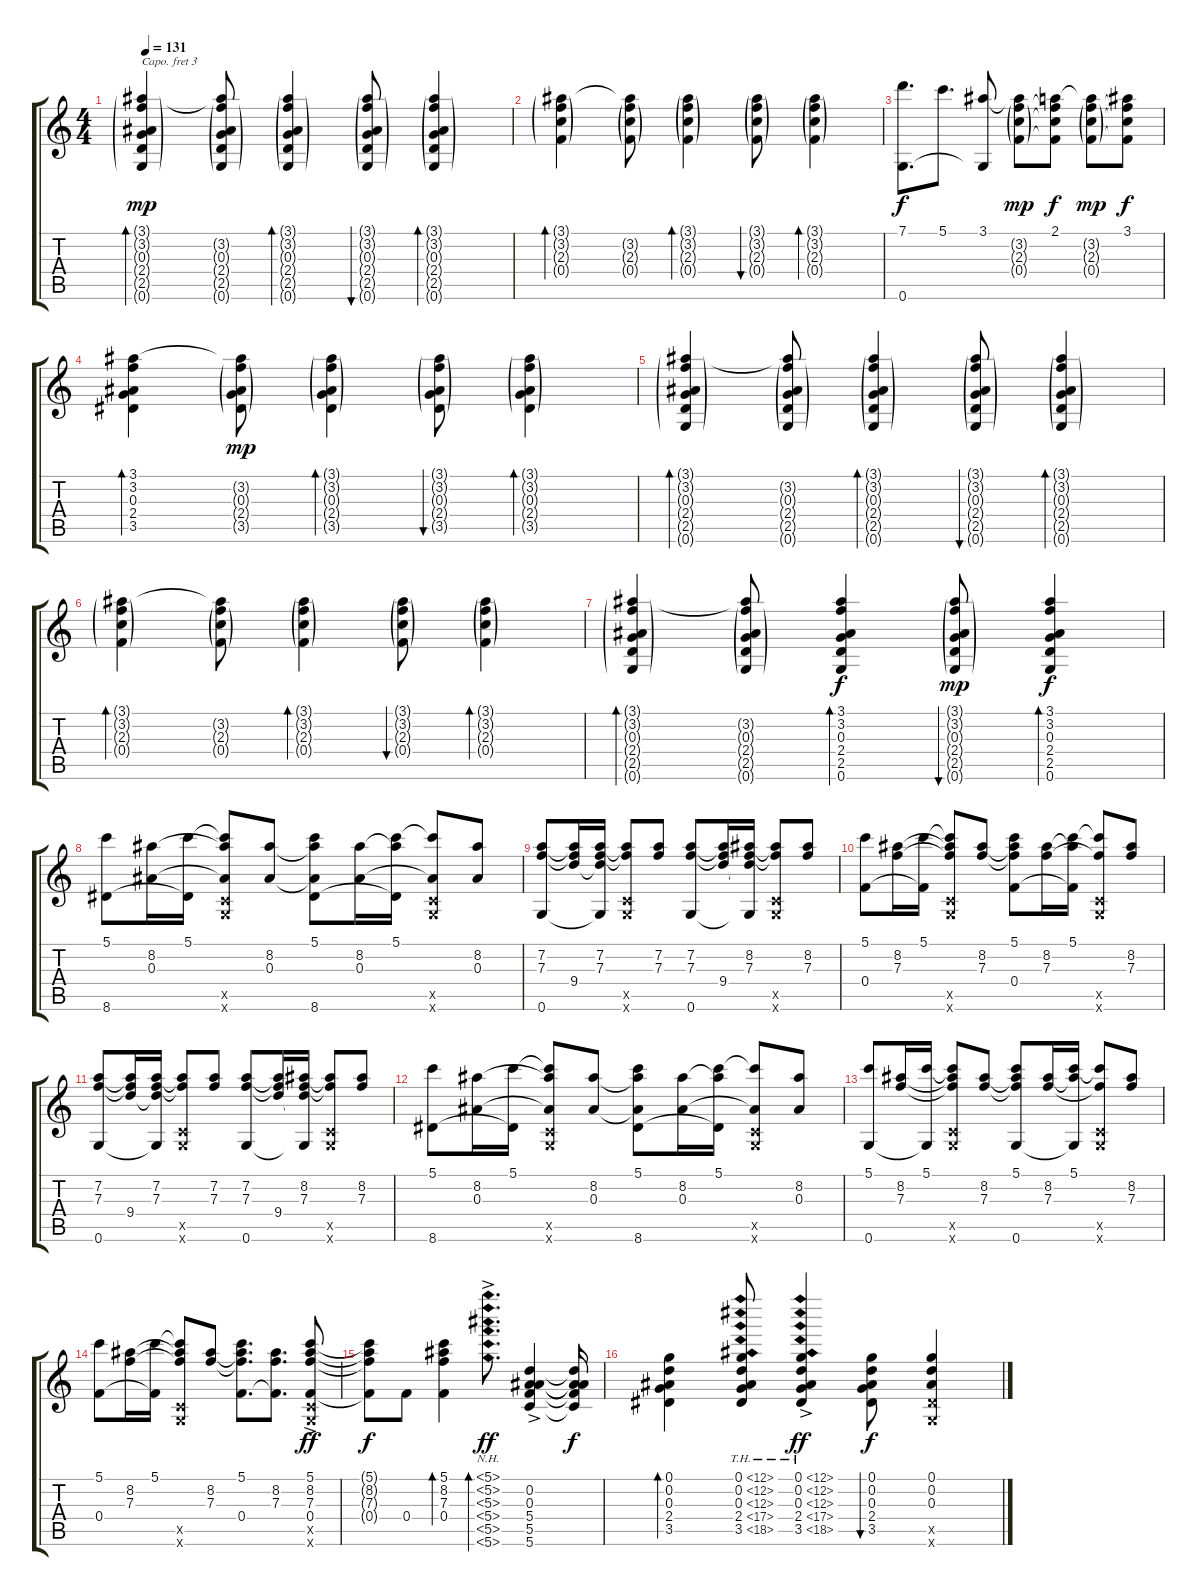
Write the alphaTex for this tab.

\track "" {instrument acousticguitarsteel}
\staff {score tabs}
\capo 3
\tuning (E4 B3 G3 D3 A2 E2) {hide}
\ts (4 4)
\tempo 131
\clef g2
\ks c
(3.1{g} 3.2{g} 0.3{g} 2.4{g} 2.5{g} 0.6{g}).4{bd 60 dy mp} (3.1{t} 3.2{g} 0.3{g} 2.4{g} 2.5{g} 0.6{g}).8 (3.1{g} 3.2{g} 0.3{g} 2.4{g} 2.5{g} 0.6{g}).4{bd 60} (3.1{g} 3.2{g} 0.3{g} 2.4{g} 2.5{g} 0.6{g}).8{bu 60} (3.1{g} 3.2{g} 0.3{g} 2.4{g} 2.5{g} 0.6{g}).4{bd 60} |
(3.1{g} 3.2{g} 2.3{g} 0.4{g}).4{bd 60} (3.1{t} 3.2{g} 2.3{g} 0.4{g}).8 (3.1{g} 3.2{g} 2.3{g} 0.4{g}).4{bd 60} (3.1{g} 3.2{g} 2.3{g} 0.4{g}).8{bu 60} (3.1{g} 3.2{g} 2.3{g} 0.4{g}).4{bd 60} |
(7.1 0.6).8{d dy f} 5.1.8{d} (3.1 0.6{t}).8 (3.1{t} 3.2{g} 2.3{g} 0.4{g}).8{dy mp} (2.1 3.2{t} 2.3{t} 0.4{t}).8{dy f} (2.1{t} 3.2{g} 2.3{g} 0.4{g}).8{dy mp} (3.1 3.2{t} 2.3{t} 0.4{t}).8{dy f} |
(3.1 3.2 0.3 2.4 3.5).4{bd 60} (3.1{t} 3.2{g} 0.3{g} 2.4{g} 3.5{g}).8{dy mp} (3.1{g} 3.2{g} 0.3{g} 2.4{g} 3.5{g}).4{bd 60} (3.1{g} 3.2{g} 0.3{g} 2.4{g} 3.5{g}).8{bu 60} (3.1{g} 3.2{g} 0.3{g} 2.4{g} 3.5{g}).4{bd 60} |
(3.1{g} 3.2{g} 0.3{g} 2.4{g} 2.5{g} 0.6{g}).4{bd 60} (3.1{t} 3.2{g} 0.3{g} 2.4{g} 2.5{g} 0.6{g}).8 (3.1{g} 3.2{g} 0.3{g} 2.4{g} 2.5{g} 0.6{g}).4{bd 60} (3.1{g} 3.2{g} 0.3{g} 2.4{g} 2.5{g} 0.6{g}).8{bu 60} (3.1{g} 3.2{g} 0.3{g} 2.4{g} 2.5{g} 0.6{g}).4{bd 60} |
(3.1{g} 3.2{g} 2.3{g} 0.4{g}).4{bd 60} (3.1{t} 3.2{g} 2.3{g} 0.4{g}).8 (3.1{g} 3.2{g} 2.3{g} 0.4{g}).4{bd 60} (3.1{g} 3.2{g} 2.3{g} 0.4{g}).8{bu 60} (3.1{g} 3.2{g} 2.3{g} 0.4{g}).4{bd 60} |
(3.1{g} 3.2{g} 0.3{g} 2.4{g} 2.5{g} 0.6{g}).4{bd 60} (3.1{t} 3.2{g} 0.3{g} 2.4{g} 2.5{g} 0.6{g}).8 (3.1 3.2 0.3 2.4 2.5 0.6).4{bd 60 dy f} (3.1{g} 3.2{g} 0.3{g} 2.4{g} 2.5{g} 0.6{g}).8{bu 60 dy mp} (3.1 3.2 0.3 2.4 2.5 0.6).4{bd 60 dy f} |
(5.1 8.6).8 (8.2 0.3).16 (5.1 8.6{t}).16 (5.1{t} 8.2{t} 0.3{t} 0.5{x} 0.6{x}).8 (8.2 0.3).8 (5.1 8.2{t} 0.3{t} 8.6).8 (8.2 0.3).16 (5.1 8.2{t} 8.6{t}).16 (5.1{t} 0.3{t} 0.5{x} 0.6{x}).8 (8.2 0.3).8 |
(7.2 7.3 0.6).8 (7.2{t} 7.3{t} 9.4).16 (7.2 7.3 9.4{t} 0.6{t}).16 (7.2{t} 7.3{t} 0.5{x} 0.6{x}).8 (7.2 7.3).8 (7.2 7.3 0.6).8 (7.2{t} 7.3{t} 9.4).16 (8.2 7.3 9.4{t} 0.6{t}).16 (8.2{t} 7.3{t} 0.5{x} 0.6{x}).8 (8.2 7.3).8 |
(5.1 0.4).8 (8.2 7.3).16 (5.1 0.4{t}).16 (5.1{t} 8.2{t} 7.3{t} 0.5{x} 0.6{x}).8 (8.2 7.3).8 (5.1 8.2{t} 7.3{t} 0.4).8 (8.2 7.3).16 (5.1 8.2{t} 0.4{t}).16 (5.1{t} 7.3{t} 0.5{x} 0.6{x}).8 (8.2 7.3).8 |
(7.2 7.3 0.6).8 (7.2{t} 7.3{t} 9.4).16 (7.2 7.3 9.4{t} 0.6{t}).16 (7.2{t} 7.3{t} 0.5{x} 0.6{x}).8 (7.2 7.3).8 (7.2 7.3 0.6).8 (7.2{t} 7.3{t} 9.4).16 (8.2 7.3 9.4{t} 0.6{t}).16 (8.2{t} 7.3{t} 0.5{x} 0.6{x}).8 (8.2 7.3).8 |
(5.1 8.6).8 (8.2 0.3).16 (5.1 8.6{t}).16 (5.1{t} 8.2{t} 0.3{t} 0.5{x} 0.6{x}).8 (8.2 0.3).8 (5.1 8.2{t} 0.3{t} 8.6).8 (8.2 0.3).16 (5.1 8.2{t} 8.6{t}).16 (5.1{t} 0.3{t} 0.5{x} 0.6{x}).8 (8.2 0.3).8 |
(5.1 0.6).8 (8.2 7.3).16 (5.1 0.6{t}).16 (5.1{t} 8.2{t} 7.3{t} 0.5{x} 0.6{x}).8 (8.2 7.3).8 (5.1 8.2{t} 7.3{t} 0.6).8 (8.2 7.3).16 (5.1 8.2{t} 0.6{t}).16 (5.1{t} 7.3{t} 0.5{x} 0.6{x}).8 (8.2 7.3).8 |
(5.1 0.4).8 (8.2 7.3).16 (5.1 0.4{t}).16 (5.1{t} 8.2{t} 7.3{t} 0.5{x} 0.6{x}).8 (8.2 7.3).8 (5.1 8.2{t} 7.3{t} 0.4).8{d} (8.2 7.3 0.4{t}).8{d} (5.1{ac} 8.2{ac} 7.3{ac} 0.4{ac} 0.5{ac x} 0.6{ac x}).8{dy ff} |
(5.1{t} 8.2{t} 7.3{t} 0.4{t}).8{dy f} 0.4.8 (5.1 8.2 7.3 0.4).4{bd 60} (5.1{nh ac} 5.2{nh ac} 5.3{nh ac} 5.4{nh ac} 5.5{nh ac} 5.6{nh ac}).8{d bd 60 dy ff} (0.2{ac} 0.3{ac} 5.4{ac} 5.5{ac} 5.6{ac}).4 (0.2{t} 0.3{t} 5.4{t} 5.5{t} 5.6{t}).16{dy f} |
(0.1 0.2 0.3 2.4 3.5).4{bd 60} (0.1{th 12} 0.2{th 12} 0.3{th 12} 2.4{th 15} 3.5{th 15}).8 (0.1{th 12 ac} 0.2{th 12 ac} 0.3{th 12 ac} 2.4{th 15 ac} 3.5{th 15 ac}).4{dy ff} (0.1 0.2 0.3 2.4 3.5).8{bu 60 dy f} (0.1 0.2 0.3 3.5{x} 0.6{x}).4
